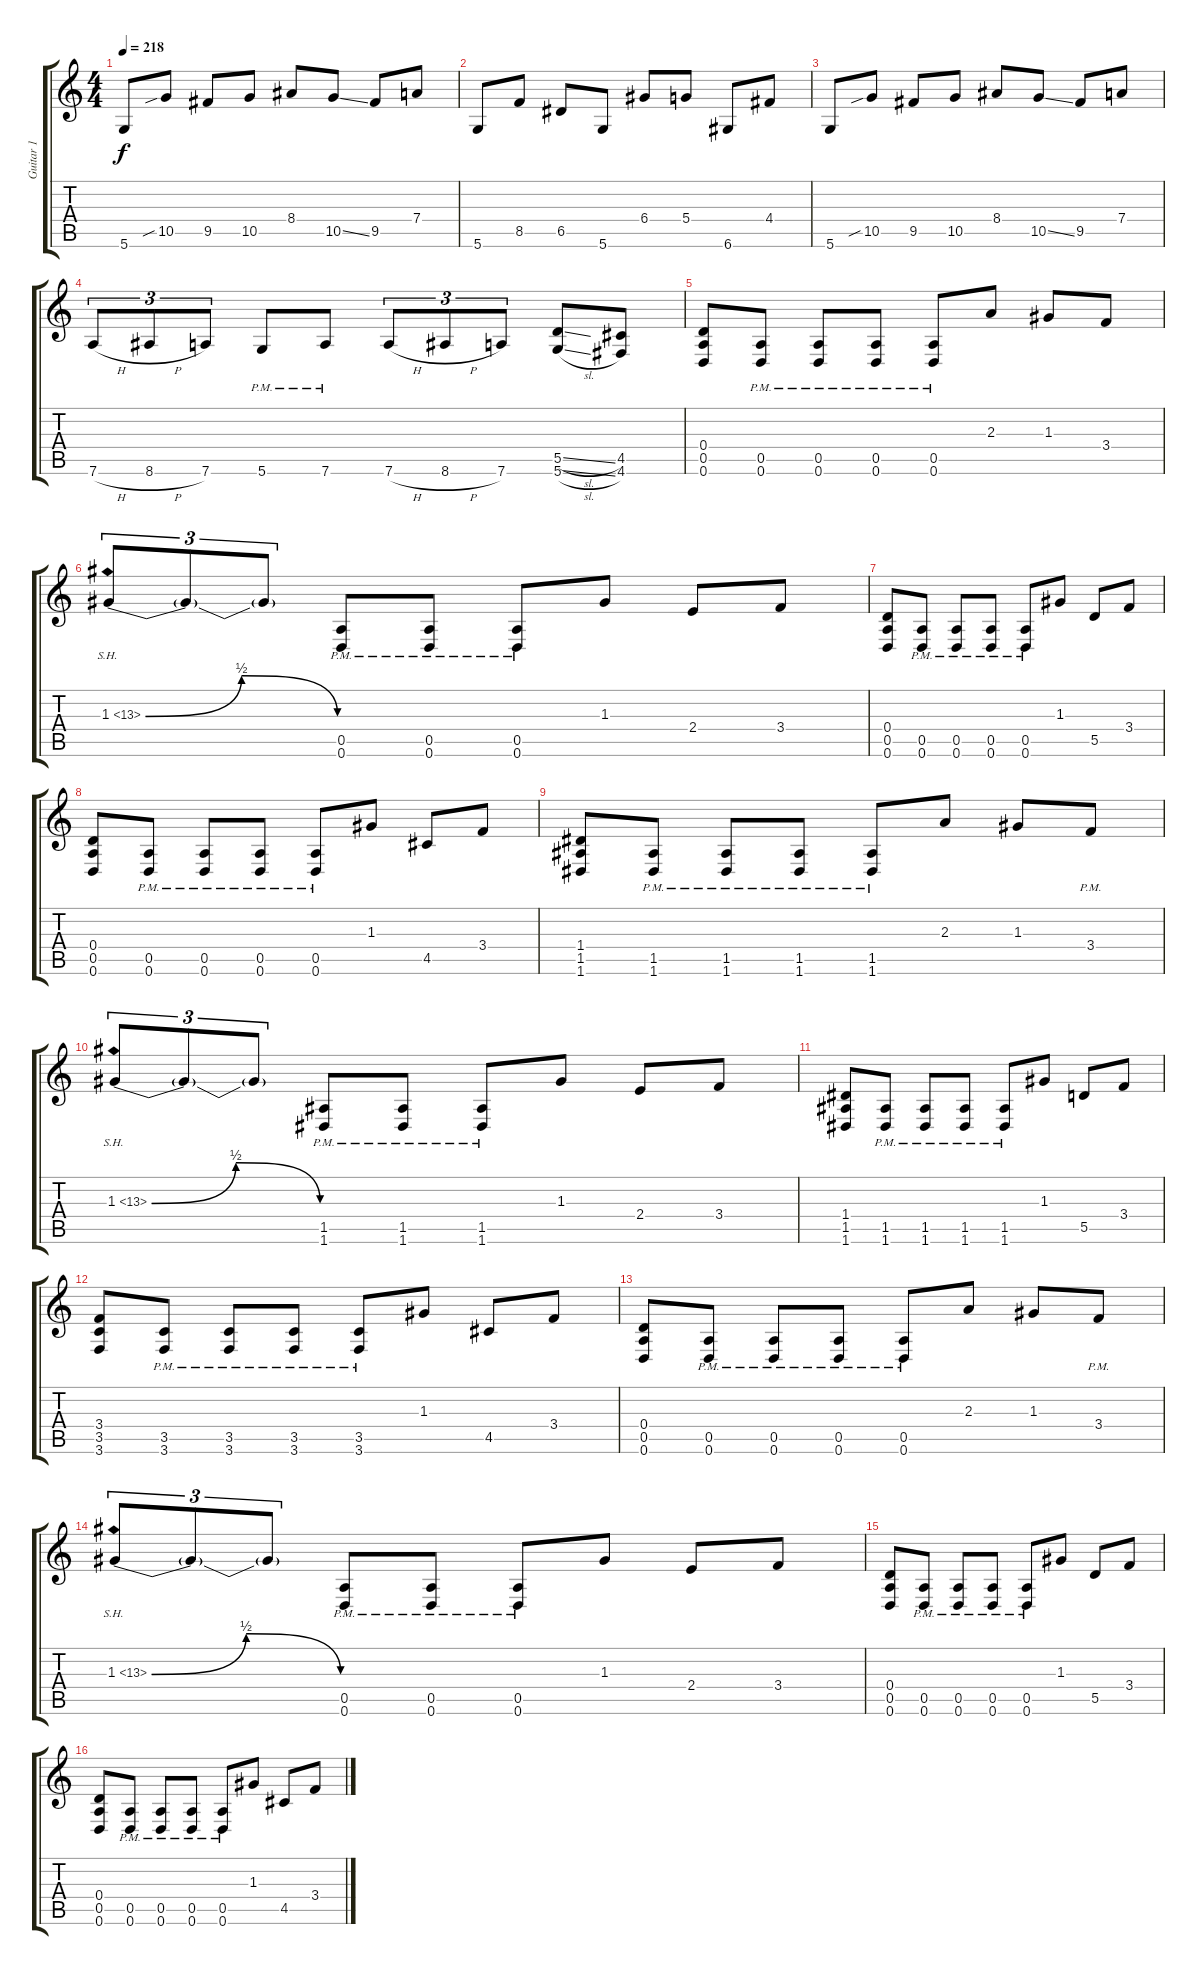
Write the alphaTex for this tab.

\track ("Guitar 1" "Guitar 1") {instrument distortionguitar}
\staff {score tabs}
\tuning (E4 B3 G3 D3 A2 D2) {hide}
\ts (4 4)
\tempo 218
\clef g2
\ks c
5.6.8{dy f} 10.5{sib}.8 9.5.8 10.5.8 8.4.8 10.5{ss}.8 9.5.8 7.4.8 |
5.6.8 8.5.8 6.5.8 5.6.8 6.4.8 5.4.8 6.6.8 4.4.8 |
5.6.8 10.5{sib}.8 9.5.8 10.5.8 8.4.8 10.5{ss}.8 9.5.8 7.4.8 |
7.6{h}.8{tu (3 2)} 8.6{h}.8{tu (3 2)} 7.6.8{tu (3 2)} 5.6{pm}.8 7.6{pm}.8 7.6{h}.8{tu (3 2)} 8.6{h}.8{tu (3 2)} 7.6.8{tu (3 2)} (5.5{sl} 5.6{sl}).8 (4.5 4.6).8 |
(0.4 0.5 0.6).8 (0.5{pm} 0.6{pm}).8 (0.5{pm} 0.6{pm}).8 (0.5{pm} 0.6{pm}).8 (0.5{pm} 0.6{pm}).8 2.3.8 1.3.8 3.4.8 |
1.3{be (bendrelease 0 0 15 2 15 2 60 0) sh 12}.8{tu (3 2)} 1.3{t}.8{tu (3 2)} 1.3{t}.8{tu (3 2)} (0.5{pm} 0.6{pm}).8 (0.5{pm} 0.6{pm}).8 (0.5{pm} 0.6{pm}).8 1.3.8 2.4.8 3.4.8 |
(0.4 0.5 0.6).8 (0.5{pm} 0.6{pm}).8 (0.5{pm} 0.6{pm}).8 (0.5{pm} 0.6{pm}).8 (0.5{pm} 0.6{pm}).8 1.3.8 5.5.8 3.4.8 |
(0.4 0.5 0.6).8 (0.5{pm} 0.6).8 (0.5{pm} 0.6).8 (0.5{pm} 0.6).8 (0.5{pm} 0.6).8 1.3.8 4.5.8 3.4.8 |
(1.4 1.5 1.6).8 (1.5{pm} 1.6).8 (1.5{pm} 1.6).8 (1.5{pm} 1.6).8 (1.5{pm} 1.6).8 2.3.8 1.3.8 3.4{pm}.8 |
1.3{be (bendrelease 0 0 15 2 15 2 60 0) sh 12}.8{tu (3 2)} 1.3{t}.8{tu (3 2)} 1.3{t}.8{tu (3 2)} (1.5{pm} 1.6{pm}).8 (1.5{pm} 1.6{pm}).8 (1.5{pm} 1.6{pm}).8 1.3.8 2.4.8 3.4.8 |
(1.4 1.5 1.6).8 (1.5{pm} 1.6{pm}).8 (1.5{pm} 1.6{pm}).8 (1.5{pm} 1.6{pm}).8 (1.5{pm} 1.6{pm}).8 1.3.8 5.5.8 3.4.8 |
(3.4 3.5 3.6).8 (3.5{pm} 3.6).8 (3.5{pm} 3.6).8 (3.5{pm} 3.6).8 (3.5{pm} 3.6).8 1.3.8 4.5.8 3.4.8 |
(0.4 0.5 0.6).8 (0.5{pm} 0.6).8 (0.5{pm} 0.6).8 (0.5{pm} 0.6).8 (0.5{pm} 0.6).8 2.3.8 1.3.8 3.4{pm}.8 |
1.3{be (bendrelease 0 0 15 2 15 2 60 0) sh 12}.8{tu (3 2)} 1.3{t}.8{tu (3 2)} 1.3{t}.8{tu (3 2)} (0.5{pm} 0.6{pm}).8 (0.5{pm} 0.6{pm}).8 (0.5{pm} 0.6{pm}).8 1.3.8 2.4.8 3.4.8 |
(0.4 0.5 0.6).8 (0.5{pm} 0.6{pm}).8 (0.5{pm} 0.6{pm}).8 (0.5{pm} 0.6{pm}).8 (0.5{pm} 0.6{pm}).8 1.3.8 5.5.8 3.4.8 |
(0.4 0.5 0.6).8 (0.5{pm} 0.6).8 (0.5{pm} 0.6).8 (0.5{pm} 0.6).8 (0.5{pm} 0.6).8 1.3.8 4.5.8 3.4.8
